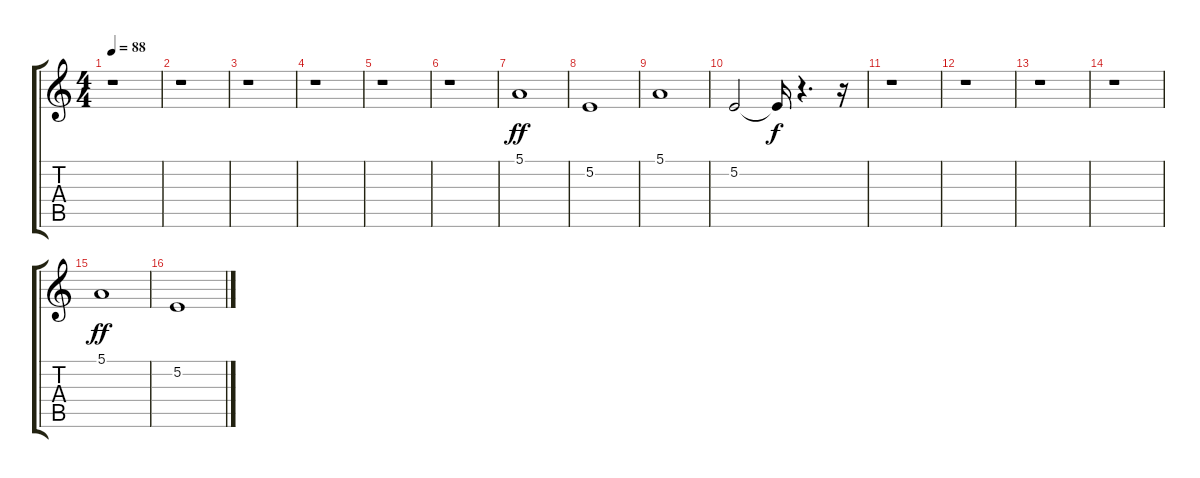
\track "" {instrument pad8sweep}
\staff {score tabs}
\tuning (E4 B3 G3 D3 A2 E2) {hide}
\ts (4 4)
\tempo 88
\clef g2
\ks c
r.1{dy f} |
r.1 |
r.1 |
r.1 |
r.1 |
r.1 |
5.1.1{dy ff} |
5.2.1 |
5.1.1 |
5.2.2 5.2{t}.16{dy f} r.4{d} r.16 |
r.1 |
r.1 |
r.1 |
r.1 |
5.1.1{dy ff} |
5.2.1
